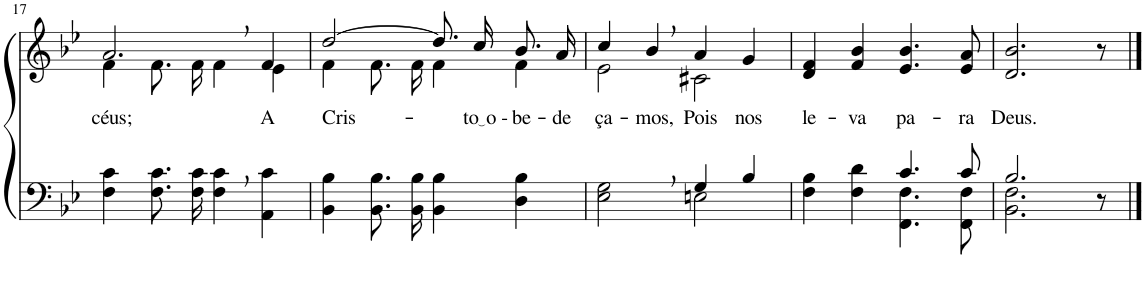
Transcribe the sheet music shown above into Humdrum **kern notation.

**kern	**kern	**text
*part2	*part1	*part1
*staff2	*staff1	*staff1
*I"Parte III e IV	*I"Parte I e II	*
!!LO:PB:g=z
*clefF4	*clefG2	*
*k[b-e-]	*k[b-e-]	*
*M4/4	*M4/4	*
=17	=17	=17
*	*^	*
!	!	!	!LO:LY:b
4F\ 4c\	2.a,/	4f\	céus;
8.F\ 8.c\L	.	8.f\L	.
16F\ 16c\Jk	.	16f\Jk	.
4F\, 4c\,	.	4f\	.
!	!	!	!LO:LY:b
4AA\ 4c\	4f/	4e-\	A
=18	=18	=18	=18
!	!	!	!LO:LY:b
4BB-\ 4B-\	[2dd/	4f\	Cris-
8.BB-\ 8.B-\L	.	8.f\L	.
16BB-\ 16B-\Jk	.	16f\Jk	.
4BB-\ 4B-\	8.dd/L]	4f\	.
!	!	!	!LO:LY:b
.	16cc/Jk	.	to o -
!	!	!	!LO:LY:b
4D\ 4B-\	8.b-/L	4f\	-be-
!	!	!	!LO:LY:b
.	16a/Jk	.	-de-
=19	=19	=19	=19
*^	*	*	*
!	!	!	!	!LO:LY:b
2ryy	2E-\ 2G\	4cc/	2e-\	-ça-
!	!	!	!	!LO:LY:b
.	.	4b-,/	.	-mos,
!	!	!	!	!LO:LY:b
4G/	2En\	4a/	2c#X\	Pois
!	!	!	!	!LO:LY:b
4B-/	.	4g/	.	nos
*	*	*v	*v	*
=20	=20	=20	=20
!	!	!	!LO:LY:b
2ryy	4F\ 4B-\	4d/ 4f/	le-
!	!	!	!LO:LY:b
.	4F\ 4d\	4f/ 4b-/	-va
!	!	!	!LO:LY:b
4.c/	4.FF\ 4.F\	4.e-/ 4.b-/	pa-
!	!	!	!LO:LY:b
8c/	8FF\ 8F\	8e-/ 8a/	-ra
=21	=21	=21	=21
!	!	!	!LO:LY:b
2.B-/	2.BB-\ 2.F\	2.d/ 2.b-/	Deus.
8r	8ryy	8r	.
*v	*v	*	*
==	==	==
*-	*-	*-
